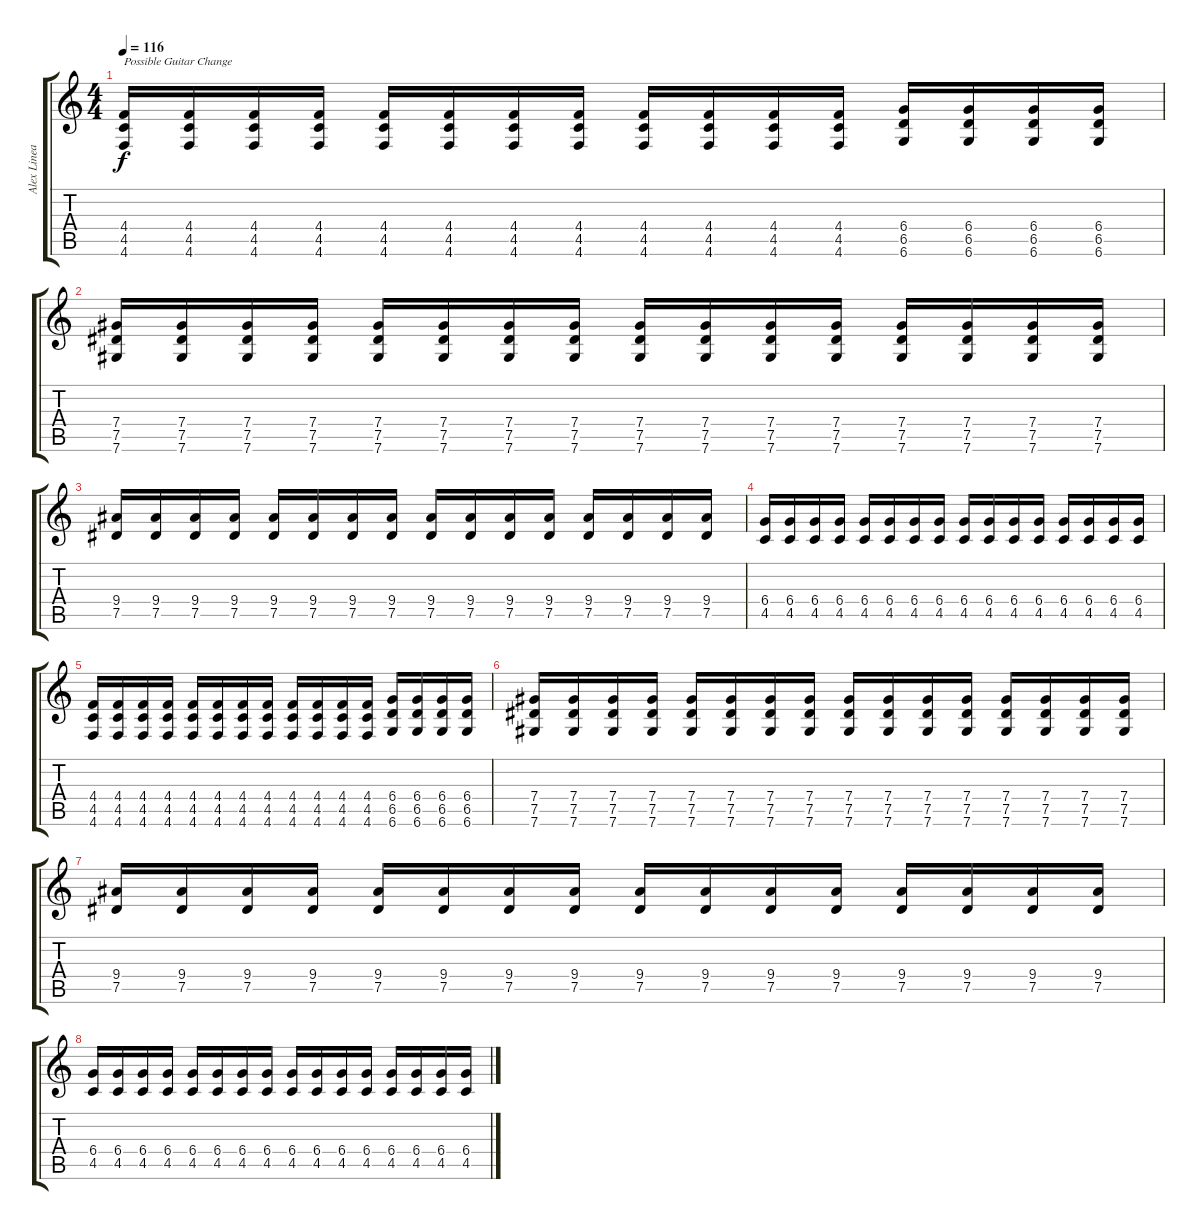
\track ("Alex Lineares" "Alex Linea") {instrument distortionguitar}
\staff {score tabs}
\tuning (Eb4 Bb3 Gb3 Db3 Ab2 Db2) {hide}
\ts (4 4)
\tempo 116
\clef g2
\ks c
(4.4 4.5 4.6).16{txt "Possible Guitar Change" dy f volume 13 instrument distortionguitar} (4.4 4.5 4.6).16 (4.4 4.5 4.6).16 (4.4 4.5 4.6).16 (4.4 4.5 4.6).16 (4.4 4.5 4.6).16 (4.4 4.5 4.6).16 (4.4 4.5 4.6).16 (4.4 4.5 4.6).16 (4.4 4.5 4.6).16 (4.4 4.5 4.6).16 (4.4 4.5 4.6).16 (6.4 6.5 6.6).16 (6.4 6.5 6.6).16 (6.4 6.5 6.6).16 (6.4 6.5 6.6).16 |
(7.4 7.5 7.6).16 (7.4 7.5 7.6).16 (7.4 7.5 7.6).16 (7.4 7.5 7.6).16 (7.4 7.5 7.6).16 (7.4 7.5 7.6).16 (7.4 7.5 7.6).16 (7.4 7.5 7.6).16 (7.4 7.5 7.6).16 (7.4 7.5 7.6).16 (7.4 7.5 7.6).16 (7.4 7.5 7.6).16 (7.4 7.5 7.6).16 (7.4 7.5 7.6).16 (7.4 7.5 7.6).16 (7.4 7.5 7.6).16 |
(9.4 7.5).16 (9.4 7.5).16 (9.4 7.5).16 (9.4 7.5).16 (9.4 7.5).16 (9.4 7.5).16 (9.4 7.5).16 (9.4 7.5).16 (9.4 7.5).16 (9.4 7.5).16 (9.4 7.5).16 (9.4 7.5).16 (9.4 7.5).16 (9.4 7.5).16 (9.4 7.5).16 (9.4 7.5).16 |
(6.4 4.5).16 (6.4 4.5).16 (6.4 4.5).16 (6.4 4.5).16 (6.4 4.5).16 (6.4 4.5).16 (6.4 4.5).16 (6.4 4.5).16 (6.4 4.5).16 (6.4 4.5).16 (6.4 4.5).16 (6.4 4.5).16 (6.4 4.5).16 (6.4 4.5).16 (6.4 4.5).16 (6.4 4.5).16 |
(4.4 4.5 4.6).16{volume 13 instrument distortionguitar} (4.4 4.5 4.6).16 (4.4 4.5 4.6).16 (4.4 4.5 4.6).16 (4.4 4.5 4.6).16 (4.4 4.5 4.6).16 (4.4 4.5 4.6).16 (4.4 4.5 4.6).16 (4.4 4.5 4.6).16 (4.4 4.5 4.6).16 (4.4 4.5 4.6).16 (4.4 4.5 4.6).16 (6.4 6.5 6.6).16 (6.4 6.5 6.6).16 (6.4 6.5 6.6).16 (6.4 6.5 6.6).16 |
(7.4 7.5 7.6).16 (7.4 7.5 7.6).16 (7.4 7.5 7.6).16 (7.4 7.5 7.6).16 (7.4 7.5 7.6).16 (7.4 7.5 7.6).16 (7.4 7.5 7.6).16 (7.4 7.5 7.6).16 (7.4 7.5 7.6).16 (7.4 7.5 7.6).16 (7.4 7.5 7.6).16 (7.4 7.5 7.6).16 (7.4 7.5 7.6).16 (7.4 7.5 7.6).16 (7.4 7.5 7.6).16 (7.4 7.5 7.6).16 |
(9.4 7.5).16 (9.4 7.5).16 (9.4 7.5).16 (9.4 7.5).16 (9.4 7.5).16 (9.4 7.5).16 (9.4 7.5).16 (9.4 7.5).16 (9.4 7.5).16 (9.4 7.5).16 (9.4 7.5).16 (9.4 7.5).16 (9.4 7.5).16 (9.4 7.5).16 (9.4 7.5).16 (9.4 7.5).16 |
(6.4 4.5).16 (6.4 4.5).16 (6.4 4.5).16 (6.4 4.5).16 (6.4 4.5).16 (6.4 4.5).16 (6.4 4.5).16 (6.4 4.5).16 (6.4 4.5).16 (6.4 4.5).16 (6.4 4.5).16 (6.4 4.5).16 (6.4 4.5).16 (6.4 4.5).16 (6.4 4.5).16 (6.4 4.5).16
